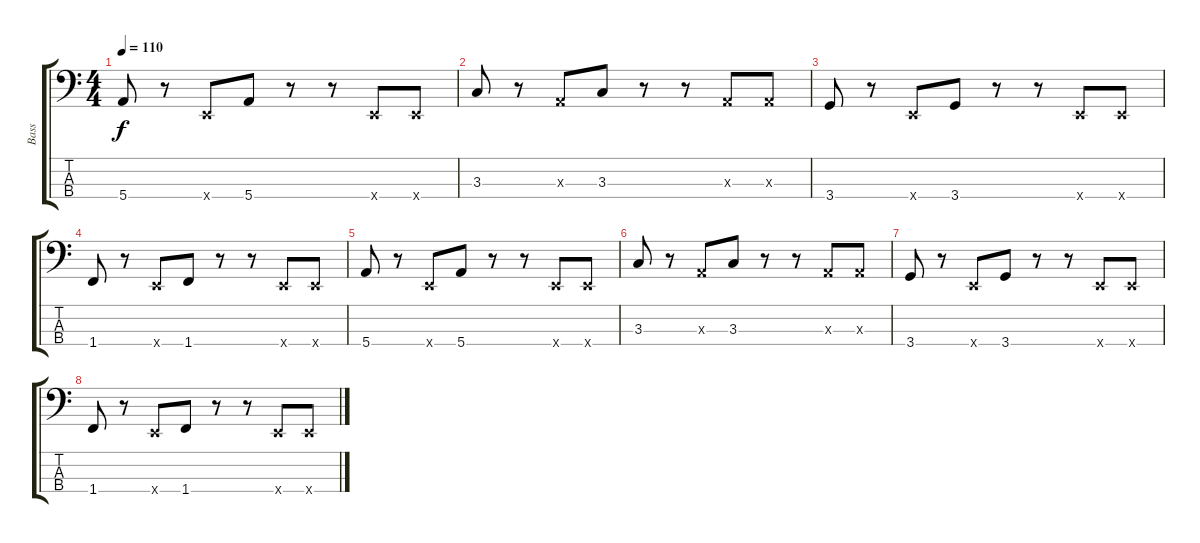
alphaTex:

\track ("Bass" "Bass") {instrument electricbassfinger}
\staff {score tabs}
\tuning (G2 D2 A1 E1) {hide}
\ts (4 4)
\tempo 110
\clef f4
\ks c
5.4.8{dy f} r.8 0.4{x}.8 5.4.8 r.8 r.8 0.4{x}.8 0.4{x}.8 |
3.3.8 r.8 0.3{x}.8 3.3.8 r.8 r.8 0.3{x}.8 0.3{x}.8 |
3.4.8 r.8 0.4{x}.8 3.4.8 r.8 r.8 0.4{x}.8 0.4{x}.8 |
1.4.8 r.8 0.4{x}.8 1.4.8 r.8 r.8 0.4{x}.8 0.4{x}.8 |
5.4.8 r.8 0.4{x}.8 5.4.8 r.8 r.8 0.4{x}.8 0.4{x}.8 |
3.3.8 r.8 0.3{x}.8 3.3.8 r.8 r.8 0.3{x}.8 0.3{x}.8 |
3.4.8 r.8 0.4{x}.8 3.4.8 r.8 r.8 0.4{x}.8 0.4{x}.8 |
1.4.8 r.8 0.4{x}.8 1.4.8 r.8 r.8 0.4{x}.8 0.4{x}.8
